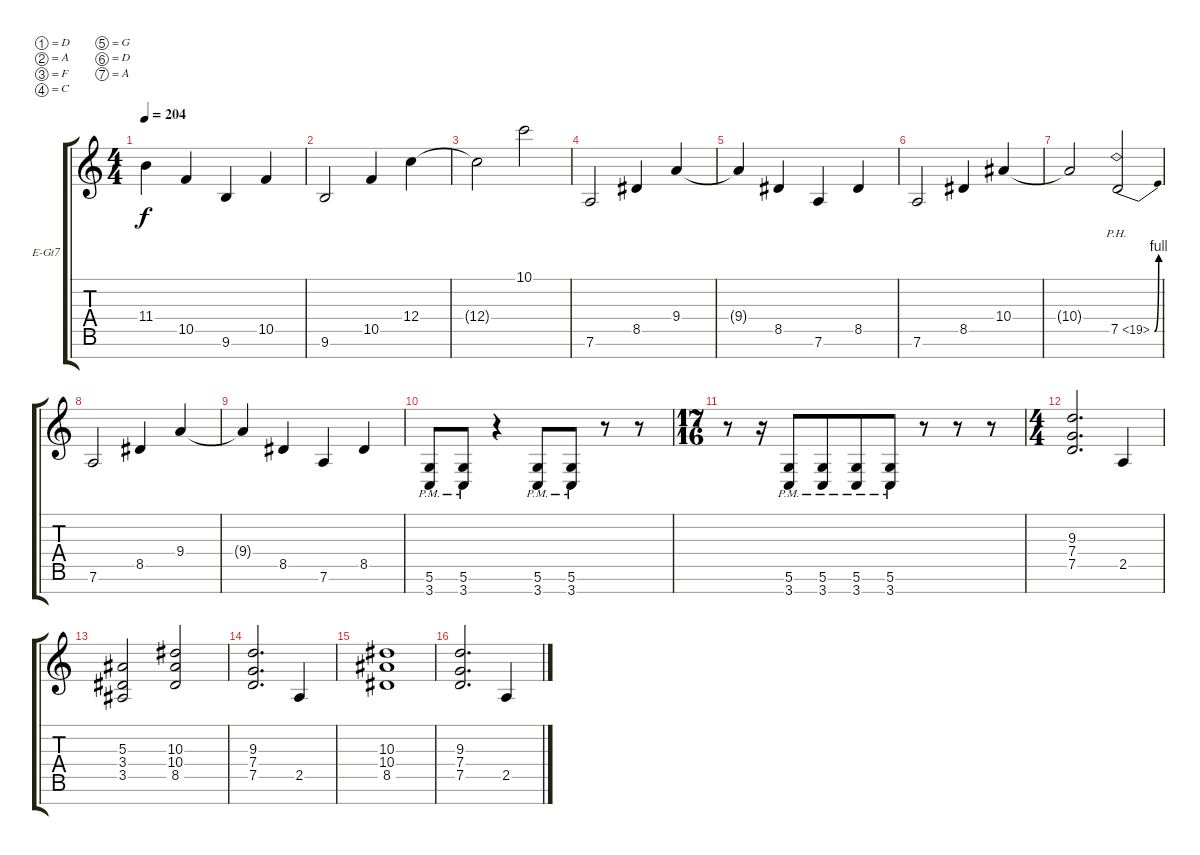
\bracketExtendMode groupsimilarinstruments
\firstSystemTrackNameOrientation horizontal
\otherSystemsTrackNameOrientation horizontal
\track ("Kévin Chartré" "E-Gt7") {instrument distortionguitar}
\staff {score tabs}
\tuning (D4 A3 F3 C3 G2 D2 A1)
\ts (4 4)
\tempo 204
\clef g2
\ks c
11.4{t}.4{dy f} 10.5.4 9.6.4 10.5.4 |
9.6.2 10.5.4 12.4.4 |
12.4{t}.2 10.1.2 |
7.6.2 8.5.4 9.4.4 |
9.4{t}.4 8.5.4 7.6.4 8.5.4 |
7.6.2 8.5.4 10.4.4 |
10.4{t}.2 7.5{be (bend 0 0 60 4) ph 12}.2 |
7.6.2 8.5.4 9.4.4 |
9.4{t}.4 8.5.4 7.6.4 8.5.4 |
(5.6{pm} 3.7{pm}).8 (5.6{pm} 3.7{pm}).8 r.4 (5.6{pm} 3.7{pm}).8 (5.6{pm} 3.7{pm}).8 r.8 r.8 |
\ts (17 16)
\beaming (8 8)
r.8 r.16 (5.6{pm} 3.7{pm}).8 (5.6{pm} 3.7{pm}).8 (5.6{pm} 3.7{pm}).8 (5.6{pm} 3.7{pm}).8 r.8 r.8 r.8 |
\ts (4 4)
\beaming (8 2 2 2 2)
(9.3 7.4 7.5).2{d} 2.5.4 |
(5.3 3.4 3.5).2 (10.3 10.4 8.5).2 |
(9.3 7.4 7.5).2{d} 2.5.4 |
(10.3 10.4 8.5).1 |
(9.3 7.4 7.5).2{d} 2.5.4
